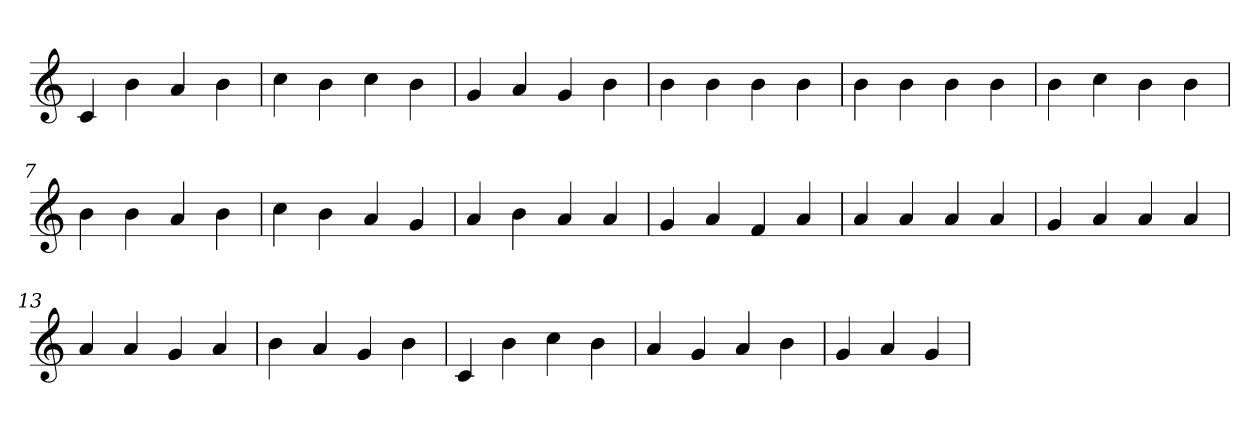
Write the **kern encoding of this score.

**kern
*part1
*staff1
*clefG2
=1
4c
4b
4a
4b
=2
4cc
4b
4cc
4b
=3
4g
4a
4g
4b
=4
4b
4b
4b
4b
=5
4b
4b
4b
4b
=6
4b
4cc
4b
4b
=7
4b
4b
4a
4b
=8
4cc
4b
4a
4g
=9
4a
4b
4a
4a
=10
4g
4a
4f
4a
=11
4a
4a
4a
4a
=12
4g
4a
4a
4a
=13
4a
4a
4g
4a
=14
4b
4a
4g
4b
=15
4c
4b
4cc
4b
=16
4a
4g
4a
4b
=17
4g
4a
4g
=
*-
